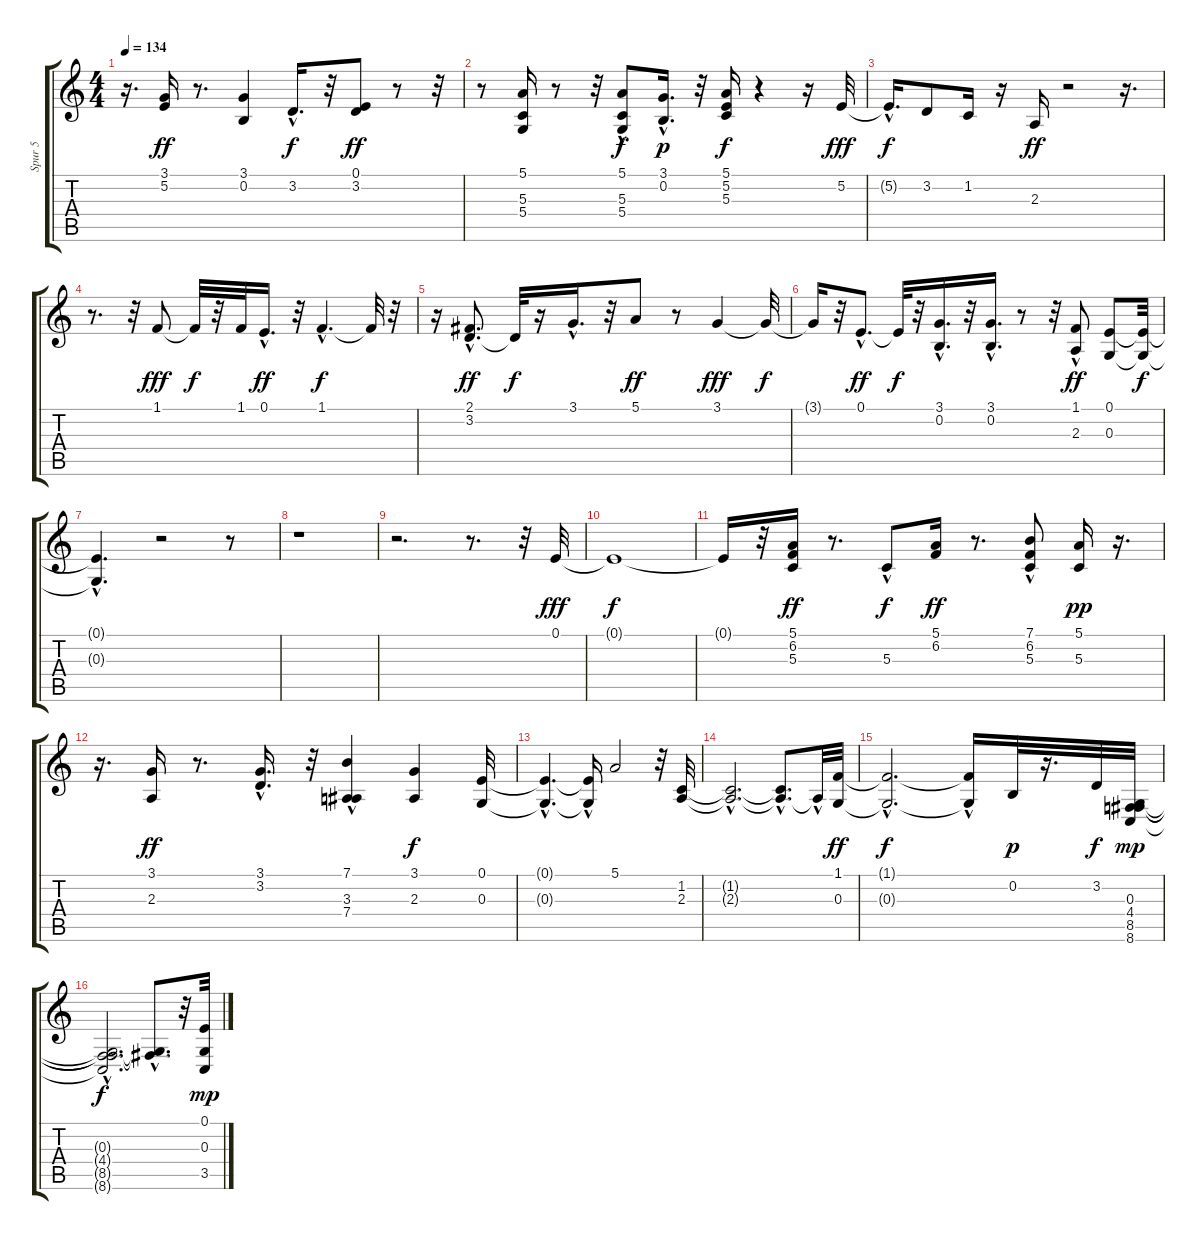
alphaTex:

\track ("Spur 5" "Spur 5") {instrument brasssection}
\staff {score tabs}
\tuning (E4 B3 G3 D3 A2 E2) {hide}
\ts (4 4)
\tempo 134
\clef g2
\ks c
r.16{d dy fff} (3.1 5.2).16{dy ff} r.8{d} (3.1 0.2).4 3.2{hac}.16{d dy f} r.32 (0.1 3.2).8{dy ff} r.8 r.32 |
r.8 (5.1 5.3 5.4).16 r.8 r.32 (5.1 5.3{hac} 5.4).8{dy f} (3.1{hac} 0.2).16{d dy p} r.32 (5.1 5.2 5.3).16{dy f} r.4 r.16 5.2.32{dy fff} |
5.2{hac t}.16{d dy f} 3.2.8 1.2.16 r.16 2.3.16{dy ff} r.2 r.16{d} |
r.8{d} r.32 1.1.8{dy fff} 1.1{t}.32{dy f} r.32 1.1.32 0.1{hac}.16{d dy ff} r.32 1.1{hac}.4{d dy f} 1.1{t}.32 r.32 |
r.16 (2.1 3.2{hac}).8{d dy ff} 3.2{t}.32{dy f} r.16 3.1{hac}.16{d} r.32 5.1.8{dy ff} r.8 3.1.4{dy fff} 3.1{t}.32{dy f} |
3.1{t}.16 r.32 0.1{hac}.8{d dy ff} 0.1{t}.32{dy f} r.32 (3.1{hac} 0.2).16{d} r.32 (3.1{hac} 0.2{hac}).16{d} r.8 r.32 (1.1 2.3{hac}).8{dy ff} (0.1 0.3).8 (0.1{t} 0.3{t}).32{dy f} |
(0.1{hac t} 0.3{t}).4{d} r.2 r.8 |
r.1 |
r.2{d} r.8{d} r.32 0.1.32{dy fff} |
0.1{t}.1{dy f} |
0.1{t}.16 r.32 (5.1 6.2 5.3).16{dy ff} r.8{d} 5.3{hac}.8{dy f} (5.1 6.2).16{dy ff} r.8{d} (7.1 6.2 5.3{hac}).8 (5.1 5.3).16{dy pp} r.16{d} |
r.16{d} (3.1 2.3).16{dy ff} r.8{d} (3.1{hac} 3.2{hac}).16{d} r.32 (7.1 3.3 7.4{hac}).4 (3.1 2.3).4{dy f} (0.1 0.3).32 |
(0.1{hac t} 0.3{hac t}).4{d} (0.1{t} 0.3{hac t}).16 5.1.2 r.32 (1.2 2.3).32 |
(1.2{hac t} 2.3{hac t}).2{d} (1.2{t} 2.3{hac t}).8{d} 2.3{hac t}.32 (1.1 0.3).32{dy ff} |
(1.1{hac t} 0.3{hac t}).2{d dy f} (1.1{hac t} 0.3{t}).16 0.2.32{dy p} r.16{d} 3.2.32{dy f} (0.3 4.4 8.5 8.6).32{dy mp} |
(0.3{hac t} 4.4{hac t} 8.5{t} 8.6{t}).2{d dy f} (0.3{hac t} 4.4{hac t}).8{d} r.32 (0.1 0.3 3.5).32{dy mp}
